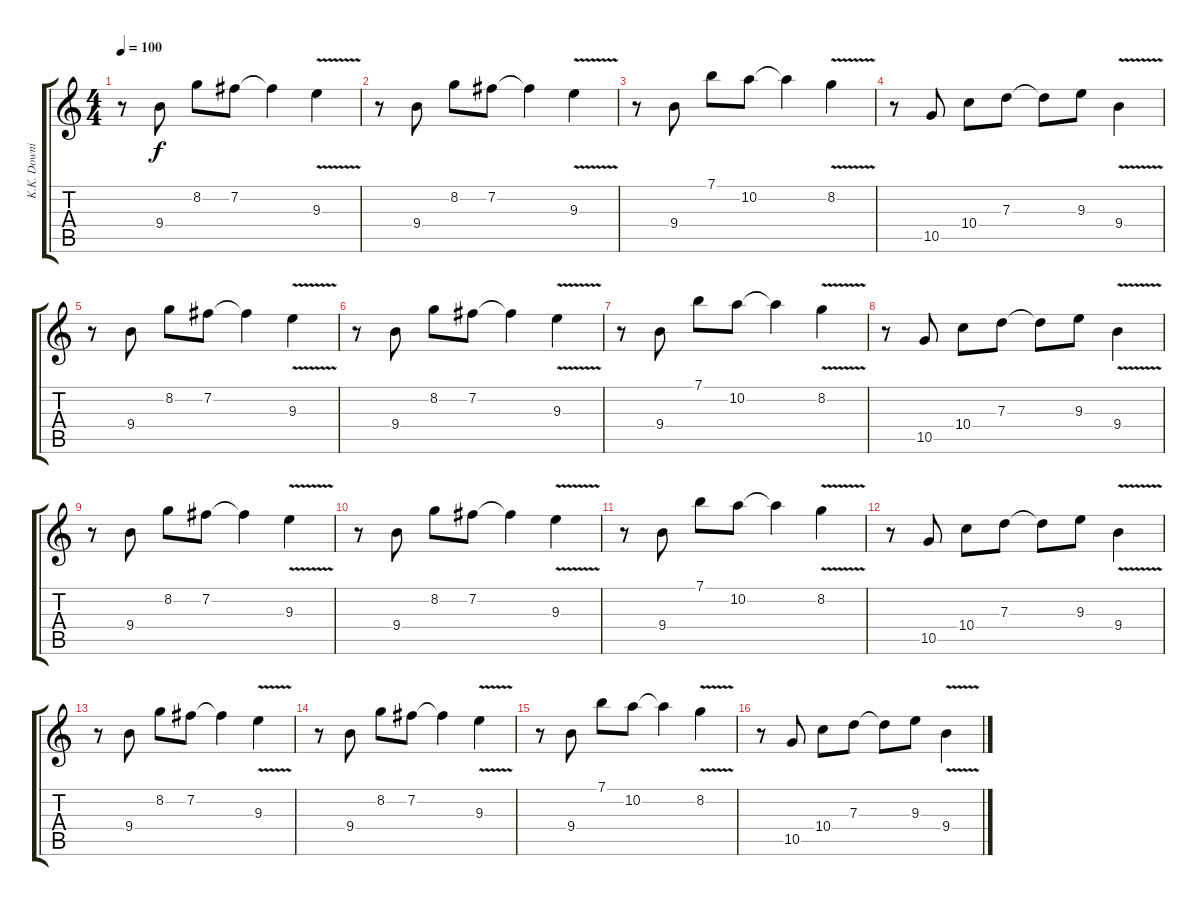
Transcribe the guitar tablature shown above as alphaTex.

\track ("K.K. Downing" "K.K. Downi") {instrument distortionguitar}
\staff {score tabs}
\tuning (E4 B3 G3 D3 A2 E2) {hide}
\ts (4 4)
\tempo 100
\clef g2
\ks c
r.8{dy f instrument distortionguitar} 9.4.8 8.2.8 7.2.8 7.2{t}.4 9.3{v}.4 |
r.8 9.4.8 8.2.8 7.2.8 7.2{t}.4 9.3{v}.4 |
r.8 9.4.8 7.1.8 10.2.8 10.2{t}.4 8.2{v}.4 |
r.8 10.5.8 10.4.8 7.3.8 7.3{t}.8 9.3.8 9.4{v}.4 |
r.8 9.4.8 8.2.8 7.2.8 7.2{t}.4 9.3{v}.4 |
r.8 9.4.8 8.2.8 7.2.8 7.2{t}.4 9.3{v}.4 |
r.8 9.4.8 7.1.8 10.2.8 10.2{t}.4 8.2{v}.4 |
r.8 10.5.8 10.4.8 7.3.8 7.3{t}.8 9.3.8 9.4{v}.4 |
r.8 9.4.8 8.2.8 7.2.8 7.2{t}.4 9.3{v}.4 |
r.8 9.4.8 8.2.8 7.2.8 7.2{t}.4 9.3{v}.4 |
r.8 9.4.8 7.1.8 10.2.8 10.2{t}.4 8.2{v}.4 |
r.8 10.5.8 10.4.8 7.3.8 7.3{t}.8 9.3.8 9.4{v}.4 |
r.8 9.4.8 8.2.8 7.2.8 7.2{t}.4 9.3{v}.4 |
r.8 9.4.8 8.2.8 7.2.8 7.2{t}.4 9.3{v}.4 |
r.8 9.4.8 7.1.8 10.2.8 10.2{t}.4 8.2{v}.4 |
r.8 10.5.8 10.4.8 7.3.8 7.3{t}.8 9.3.8 9.4{v}.4
